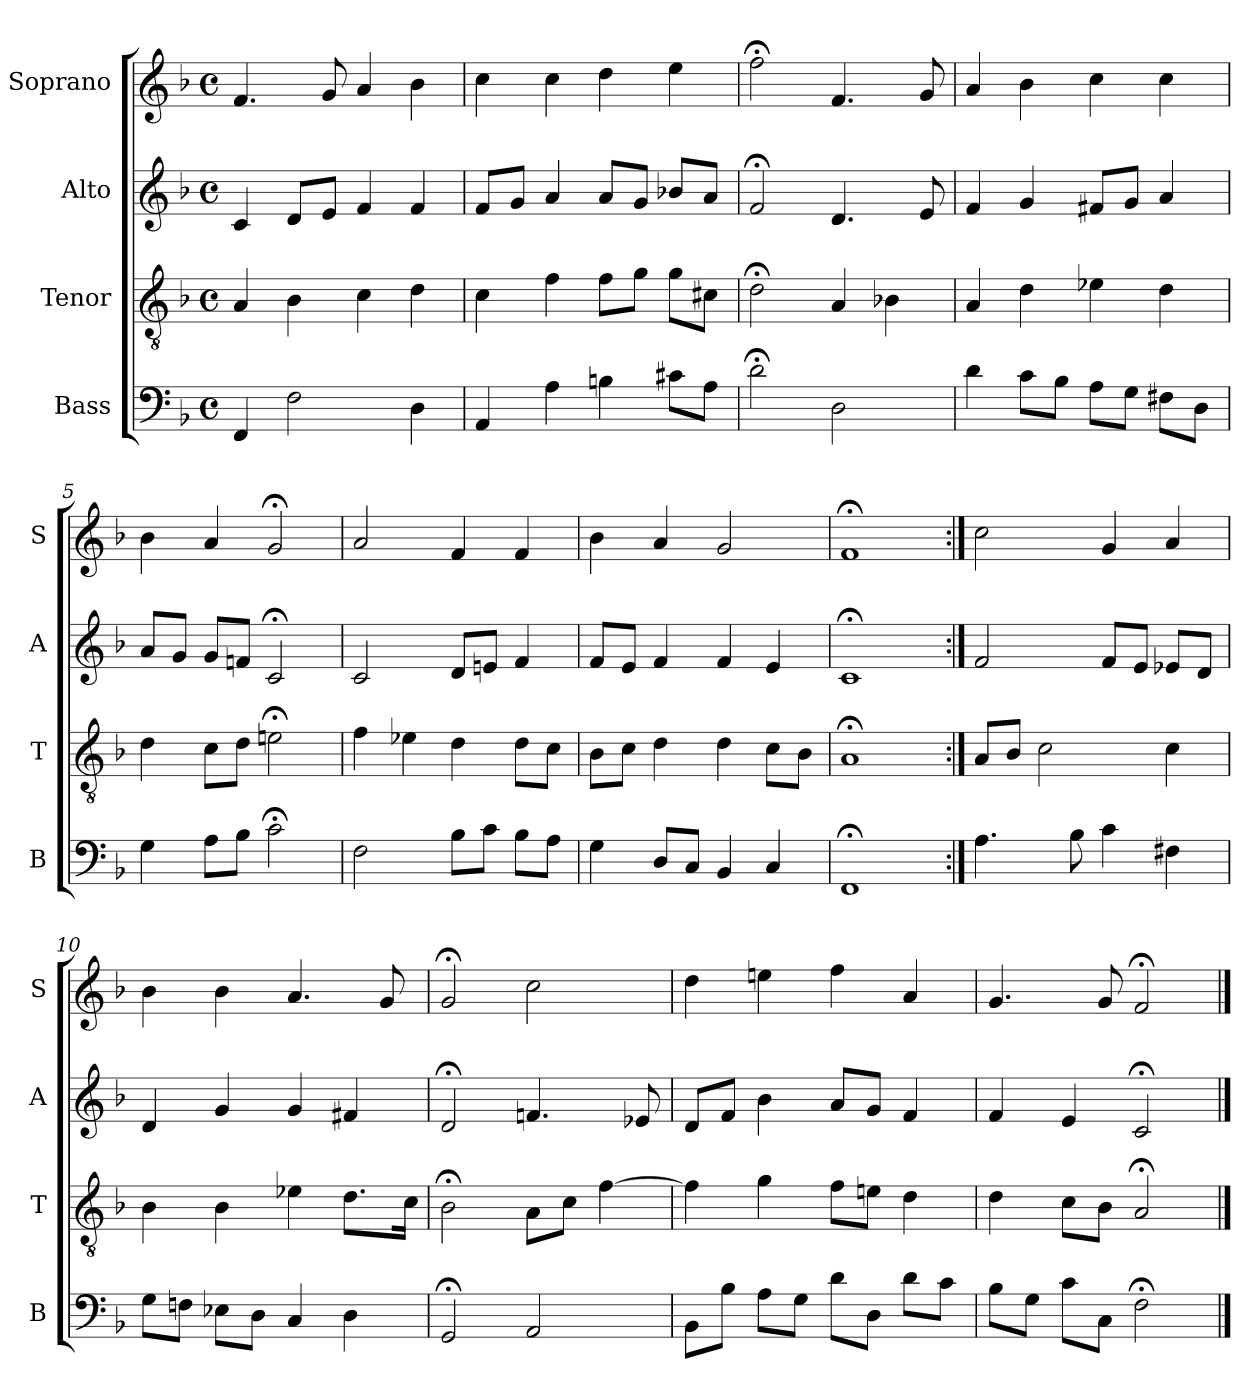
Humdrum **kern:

**kern	**kern	**kern	**kern
*part4	*part3	*part2	*part1
*staff4	*staff3	*staff2	*staff1
*I"Bass	*I"Tenor	*I"Alto	*I"Soprano
*I'B	*I'T	*I'A	*I'S
*clefF4	*clefGv2	*clefG2	*clefG2
*k[b-]	*k[b-]	*k[b-]	*k[b-]
*F:	*F:	*F:	*F:
*M4/4	*M4/4	*M4/4	*M4/4
*met(c)	*met(c)	*met(c)	*met(c)
*MM100	*MM100	*MM100	*MM100
=1	=1	=1	=1
4FF	4A	4c	4.f
2F	4B-	8dL	.
.	.	8eJ	8g
.	4c	4f	4a
4D	4d	4f	4b-
=2	=2	=2	=2
4AA	4c	8fL	4cc
.	.	8gJ	.
4A	4f	4a	4cc
4Bn	8fL	8aL	4dd
.	8gJ	8gJ	.
8c#XL	8gL	8b-XL	4ee
8AiJ	8c#XiJ	8aJ	.
=3	=3	=3	=3
2d;<i	2d;<i	2f;<	2ff;<
2D	4A	4.d	4.f
.	4B-X	.	.
.	.	8e	8g
=4	=4	=4	=4
4d	4A	4f	4a
8cL	4d	4g	4b-
8B-J	.	.	.
8AL	4e-X	8f#XL	4cc
8GJ	.	8gJ	.
8F#XL	4d	4a	4cc
8DJ	.	.	.
=5	=5	=5	=5
4G	4d	8aL	4b-
.	.	8gJ	.
8AL	8cL	8gL	4a
8B-J	8dJ	8fnJ	.
2c;<	2en;<	2c;<	2g;<
=6	=6	=6	=6
2F	4f	2c	2a
.	4e-X	.	.
8B-L	4d	8dL	4f
8cJ	.	8enJ	.
8B-L	8dL	4f	4f
8AJ	8cJ	.	.
=7	=7	=7	=7
4G	8B-L	8fL	4b-
.	8cJ	8eJ	.
8DL	4d	4f	4a
8CJ	.	.	.
4BB-	4d	4f	2g
4C	8cL	4e	.
.	8B-J	.	.
=8	=8	=8	=8
1FF;<	1A;<	1c;<	1f;<
=9:|!	=9:|!	=9:|!	=9:|!
4.A	8AL	2f	2cc
.	8B-J	.	.
.	2c	.	.
8B-	.	.	.
4c	.	8fL	4g
.	.	8eJ	.
4F#X	4c	8e-XL	4a
.	.	8dJ	.
=10	=10	=10	=10
8GL	4B-	4d	4b-
8FnJ	.	.	.
8E-XL	4B-	4g	4b-
8DJ	.	.	.
4C	4e-X	4g	4.a
4D	8.dL	4f#X	.
.	.	.	8g
.	16cJk	.	.
=11	=11	=11	=11
2GG;<	2B-;<	2d;<	2g;<
2AA	8AL	4.fn	2cc
.	8cJ	.	.
.	[4f	.	.
.	.	8e-X	.
=12	=12	=12	=12
8BB-L	4f]	8dL	4dd
8B-J	.	8fJ	.
8AL	4g	4b-	4een
8GJ	.	.	.
8dL	8fL	8aL	4ff
8DJ	8enJ	8gJ	.
8dL	4d	4f	4a
8cJ	.	.	.
=13	=13	=13	=13
8B-L	4d	4f	4.g
8GJ	.	.	.
8cL	8cL	4e	.
8CJ	8B-J	.	8g
2F;<	2A;<	2c;<	2f;<
==	==	==	==
*-	*-	*-	*-
